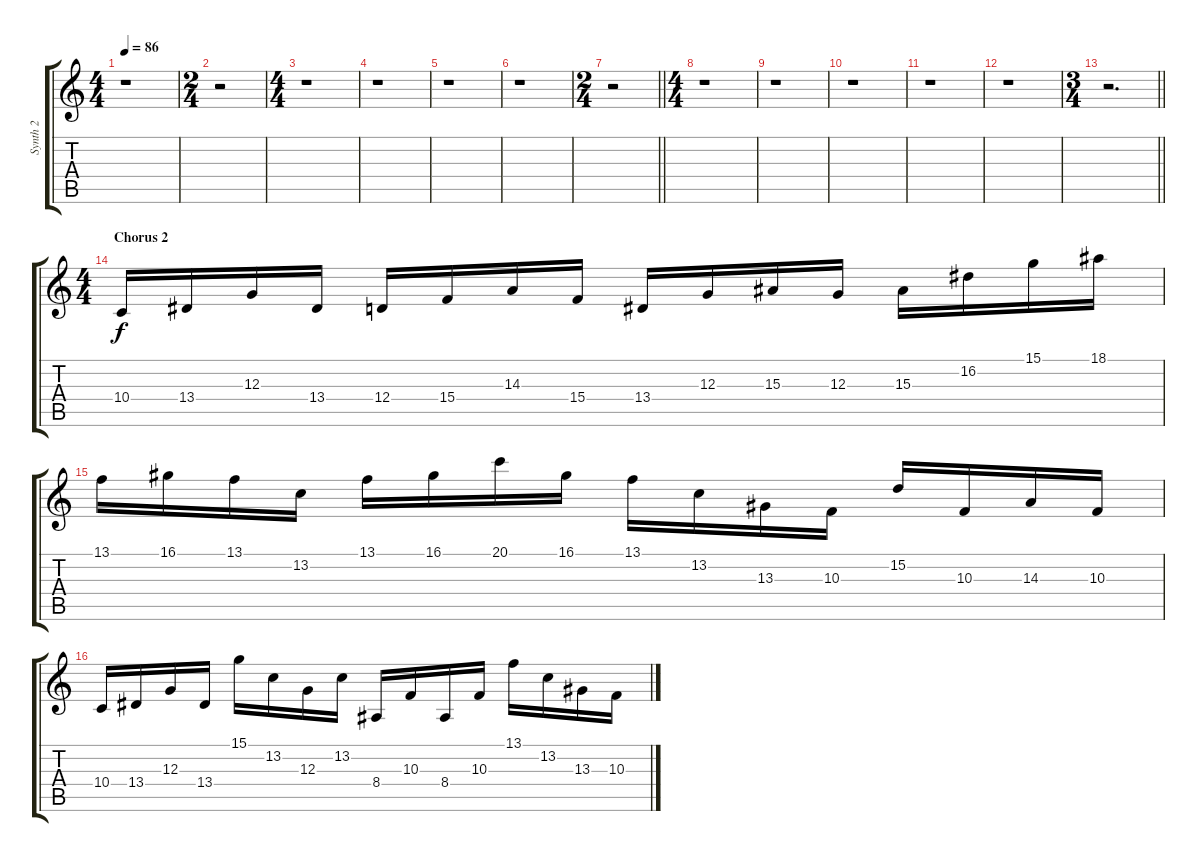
\track ("Synth 2" "Synth 2") {instrument lead1square}
\staff {score tabs}
\tuning (E4 B3 G3 D3 A2 E2) {hide}
\ts (4 4)
\tempo 86
\clef g2
\ks c
r.1{dy f} |
\ts (2 4)
r.2 |
\ts (4 4)
r.1 |
r.1 |
r.1 |
r.1 |
\ts (2 4)
\barLineRight lightlight
r.2 |
\ts (4 4)
r.1 |
r.1 |
r.1 |
r.1 |
r.1 |
\ts (3 4)
\barLineRight lightlight
r.2{d} |
\ts (4 4)
\section ("" "Chorus 2")
10.4.16 13.4.16 12.3.16 13.4.16 12.4.16 15.4.16 14.3.16 15.4.16 13.4.16 12.3.16 15.3.16 12.3.16 15.3.16 16.2.16 15.1.16 18.1.16 |
13.1.16 16.1.16 13.1.16 13.2.16 13.1.16 16.1.16 20.1.16 16.1.16 13.1.16 13.2.16 13.3.16 10.3.16 15.2.16 10.3.16 14.3.16 10.3.16 |
10.4.16 13.4.16 12.3.16 13.4.16 15.1.16 13.2.16 12.3.16 13.2.16 8.4.16 10.3.16 8.4.16 10.3.16 13.1.16 13.2.16 13.3.16 10.3.16
